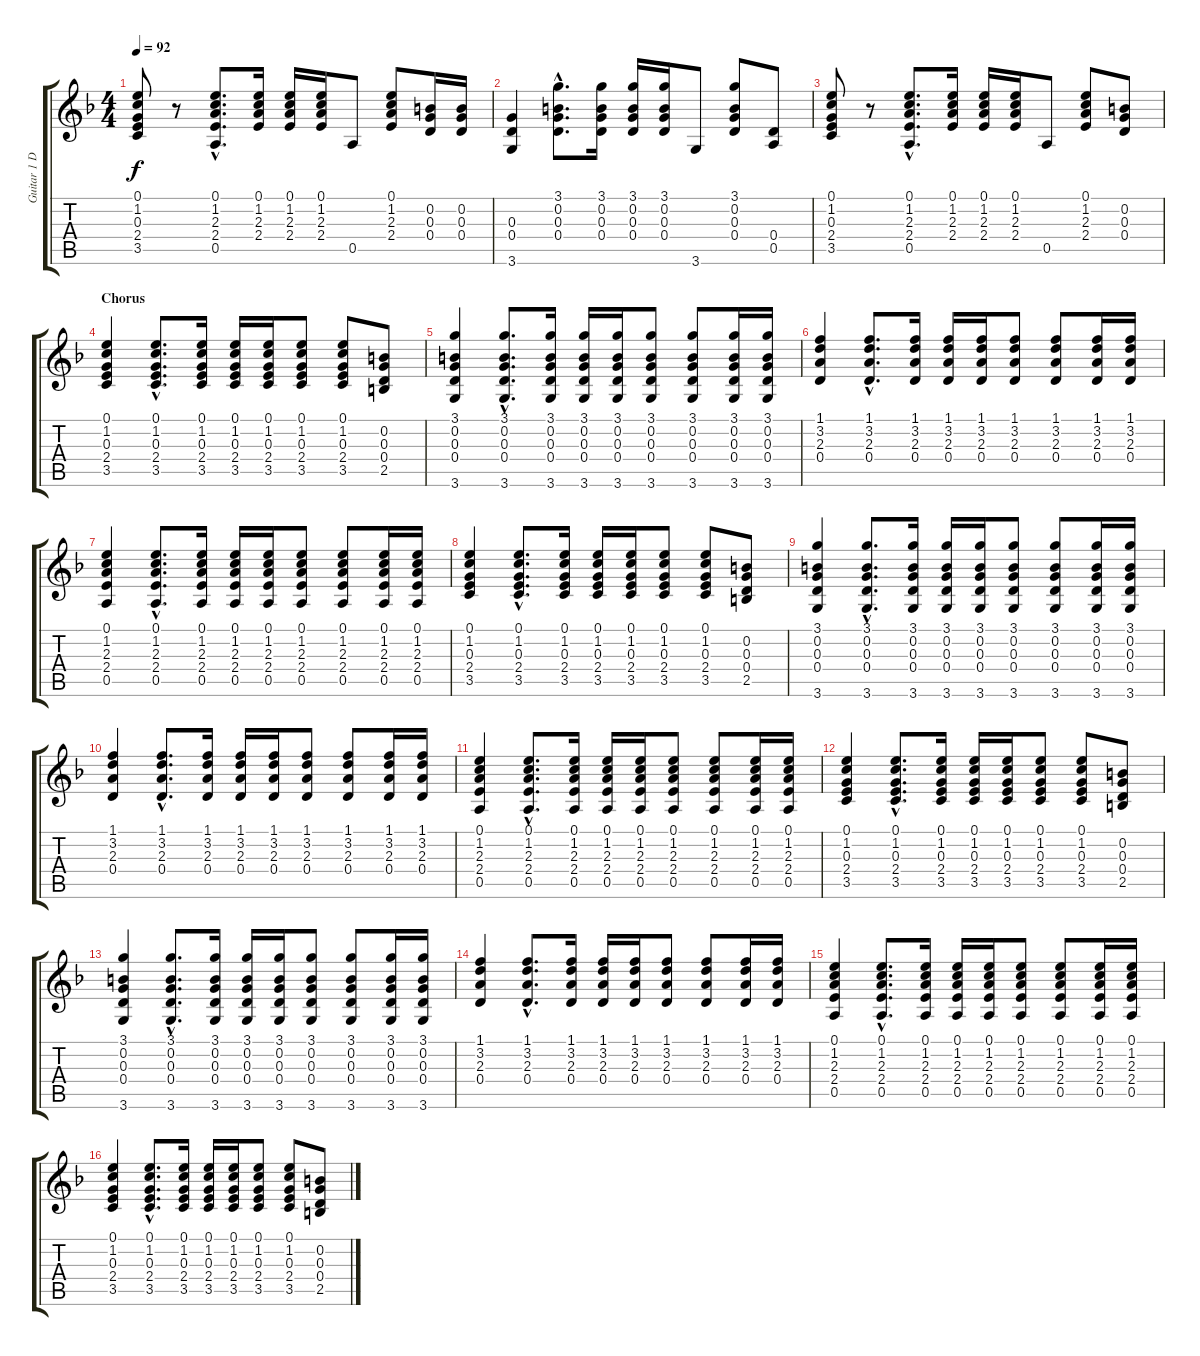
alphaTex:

\track ("Guitar 1 Doubled" "Guitar 1 D") {instrument electricguitarclean}
\staff {score tabs}
\tuning (E4 B3 G3 D3 A2 E2) {hide}
\ts (4 4)
\tempo 92
\clef g2
\ks f
(0.1 1.2 0.3 2.4 3.5).8{dy f} r.8 (0.1{hac} 1.2{hac} 2.3{hac} 2.4{hac} 0.5{hac}).8{d} (0.1 1.2 2.3 2.4).16 (0.1 1.2 2.3 2.4).16 (0.1 1.2 2.3 2.4).16 0.5.8 (0.1 1.2 2.3 2.4).8 (0.2 0.3 0.4).16 (0.2 0.3 0.4).16 |
(0.3 0.4 3.6).4 (3.1{hac} 0.2{hac} 0.3{hac} 0.4{hac}).8{d} (3.1 0.2 0.3 0.4).16 (3.1 0.2 0.3 0.4).16 (3.1 0.2 0.3 0.4).16 3.6.8 (3.1 0.2 0.3 0.4).8 (0.4 0.5).8 |
(0.1 1.2 0.3 2.4 3.5).8 r.8 (0.1{hac} 1.2{hac} 2.3{hac} 2.4{hac} 0.5{hac}).8{d} (0.1 1.2 2.3 2.4).16 (0.1 1.2 2.3 2.4).16 (0.1 1.2 2.3 2.4).16 0.5.8 (0.1 1.2 2.3 2.4).8 (0.2 0.3 0.4).8 |
\section ("" "Chorus")
(0.1 1.2 0.3 2.4 3.5).4{volume 10 instrument acousticguitarsteel} (0.1{hac} 1.2{hac} 0.3{hac} 2.4{hac} 3.5{hac}).8{d} (0.1 1.2 0.3 2.4 3.5).16 (0.1 1.2 0.3 2.4 3.5).16 (0.1 1.2 0.3 2.4 3.5).16 (0.1 1.2 0.3 2.4 3.5).8 (0.1 1.2 0.3 2.4 3.5).8 (0.2 0.3 0.4 2.5).8 |
(3.1 0.2 0.3 0.4 3.6).4 (3.1{hac} 0.2{hac} 0.3{hac} 0.4{hac} 3.6{hac}).8{d} (3.1 0.2 0.3 0.4 3.6).16 (3.1 0.2 0.3 0.4 3.6).16 (3.1 0.2 0.3 0.4 3.6).16 (3.1 0.2 0.3 0.4 3.6).8 (3.1 0.2 0.3 0.4 3.6).8 (3.1 0.2 0.3 0.4 3.6).16 (3.1 0.2 0.3 0.4 3.6).16 |
(1.1 3.2 2.3 0.4).4 (1.1{hac} 3.2{hac} 2.3{hac} 0.4{hac}).8{d} (1.1 3.2 2.3 0.4).16 (1.1 3.2 2.3 0.4).16 (1.1 3.2 2.3 0.4).16 (1.1 3.2 2.3 0.4).8 (1.1 3.2 2.3 0.4).8 (1.1 3.2 2.3 0.4).16 (1.1 3.2 2.3 0.4).16 |
(0.1 1.2 2.3 2.4 0.5).4 (0.1{hac} 1.2{hac} 2.3{hac} 2.4{hac} 0.5{hac}).8{d} (0.1 1.2 2.3 2.4 0.5).16 (0.1 1.2 2.3 2.4 0.5).16 (0.1 1.2 2.3 2.4 0.5).16 (0.1 1.2 2.3 2.4 0.5).8 (0.1 1.2 2.3 2.4 0.5).8 (0.1 1.2 2.3 2.4 0.5).16 (0.1 1.2 2.3 2.4 0.5).16 |
(0.1 1.2 0.3 2.4 3.5).4 (0.1{hac} 1.2{hac} 0.3{hac} 2.4{hac} 3.5{hac}).8{d} (0.1 1.2 0.3 2.4 3.5).16 (0.1 1.2 0.3 2.4 3.5).16 (0.1 1.2 0.3 2.4 3.5).16 (0.1 1.2 0.3 2.4 3.5).8 (0.1 1.2 0.3 2.4 3.5).8 (0.2 0.3 0.4 2.5).8 |
(3.1 0.2 0.3 0.4 3.6).4 (3.1{hac} 0.2{hac} 0.3{hac} 0.4{hac} 3.6{hac}).8{d} (3.1 0.2 0.3 0.4 3.6).16 (3.1 0.2 0.3 0.4 3.6).16 (3.1 0.2 0.3 0.4 3.6).16 (3.1 0.2 0.3 0.4 3.6).8 (3.1 0.2 0.3 0.4 3.6).8 (3.1 0.2 0.3 0.4 3.6).16 (3.1 0.2 0.3 0.4 3.6).16 |
(1.1 3.2 2.3 0.4).4 (1.1{hac} 3.2{hac} 2.3{hac} 0.4{hac}).8{d} (1.1 3.2 2.3 0.4).16 (1.1 3.2 2.3 0.4).16 (1.1 3.2 2.3 0.4).16 (1.1 3.2 2.3 0.4).8 (1.1 3.2 2.3 0.4).8 (1.1 3.2 2.3 0.4).16 (1.1 3.2 2.3 0.4).16 |
(0.1 1.2 2.3 2.4 0.5).4 (0.1{hac} 1.2{hac} 2.3{hac} 2.4{hac} 0.5{hac}).8{d} (0.1 1.2 2.3 2.4 0.5).16 (0.1 1.2 2.3 2.4 0.5).16 (0.1 1.2 2.3 2.4 0.5).16 (0.1 1.2 2.3 2.4 0.5).8 (0.1 1.2 2.3 2.4 0.5).8 (0.1 1.2 2.3 2.4 0.5).16 (0.1 1.2 2.3 2.4 0.5).16 |
(0.1 1.2 0.3 2.4 3.5).4 (0.1{hac} 1.2{hac} 0.3{hac} 2.4{hac} 3.5{hac}).8{d} (0.1 1.2 0.3 2.4 3.5).16 (0.1 1.2 0.3 2.4 3.5).16 (0.1 1.2 0.3 2.4 3.5).16 (0.1 1.2 0.3 2.4 3.5).8 (0.1 1.2 0.3 2.4 3.5).8 (0.2 0.3 0.4 2.5).8 |
(3.1 0.2 0.3 0.4 3.6).4 (3.1{hac} 0.2{hac} 0.3{hac} 0.4{hac} 3.6{hac}).8{d} (3.1 0.2 0.3 0.4 3.6).16 (3.1 0.2 0.3 0.4 3.6).16 (3.1 0.2 0.3 0.4 3.6).16 (3.1 0.2 0.3 0.4 3.6).8 (3.1 0.2 0.3 0.4 3.6).8 (3.1 0.2 0.3 0.4 3.6).16 (3.1 0.2 0.3 0.4 3.6).16 |
(1.1 3.2 2.3 0.4).4 (1.1{hac} 3.2{hac} 2.3{hac} 0.4{hac}).8{d} (1.1 3.2 2.3 0.4).16 (1.1 3.2 2.3 0.4).16 (1.1 3.2 2.3 0.4).16 (1.1 3.2 2.3 0.4).8 (1.1 3.2 2.3 0.4).8 (1.1 3.2 2.3 0.4).16 (1.1 3.2 2.3 0.4).16 |
(0.1 1.2 2.3 2.4 0.5).4 (0.1{hac} 1.2{hac} 2.3{hac} 2.4{hac} 0.5{hac}).8{d} (0.1 1.2 2.3 2.4 0.5).16 (0.1 1.2 2.3 2.4 0.5).16 (0.1 1.2 2.3 2.4 0.5).16 (0.1 1.2 2.3 2.4 0.5).8 (0.1 1.2 2.3 2.4 0.5).8 (0.1 1.2 2.3 2.4 0.5).16 (0.1 1.2 2.3 2.4 0.5).16 |
(0.1 1.2 0.3 2.4 3.5).4 (0.1{hac} 1.2{hac} 0.3{hac} 2.4{hac} 3.5{hac}).8{d} (0.1 1.2 0.3 2.4 3.5).16 (0.1 1.2 0.3 2.4 3.5).16 (0.1 1.2 0.3 2.4 3.5).16 (0.1 1.2 0.3 2.4 3.5).8 (0.1 1.2 0.3 2.4 3.5).8 (0.2 0.3 0.4 2.5).8
